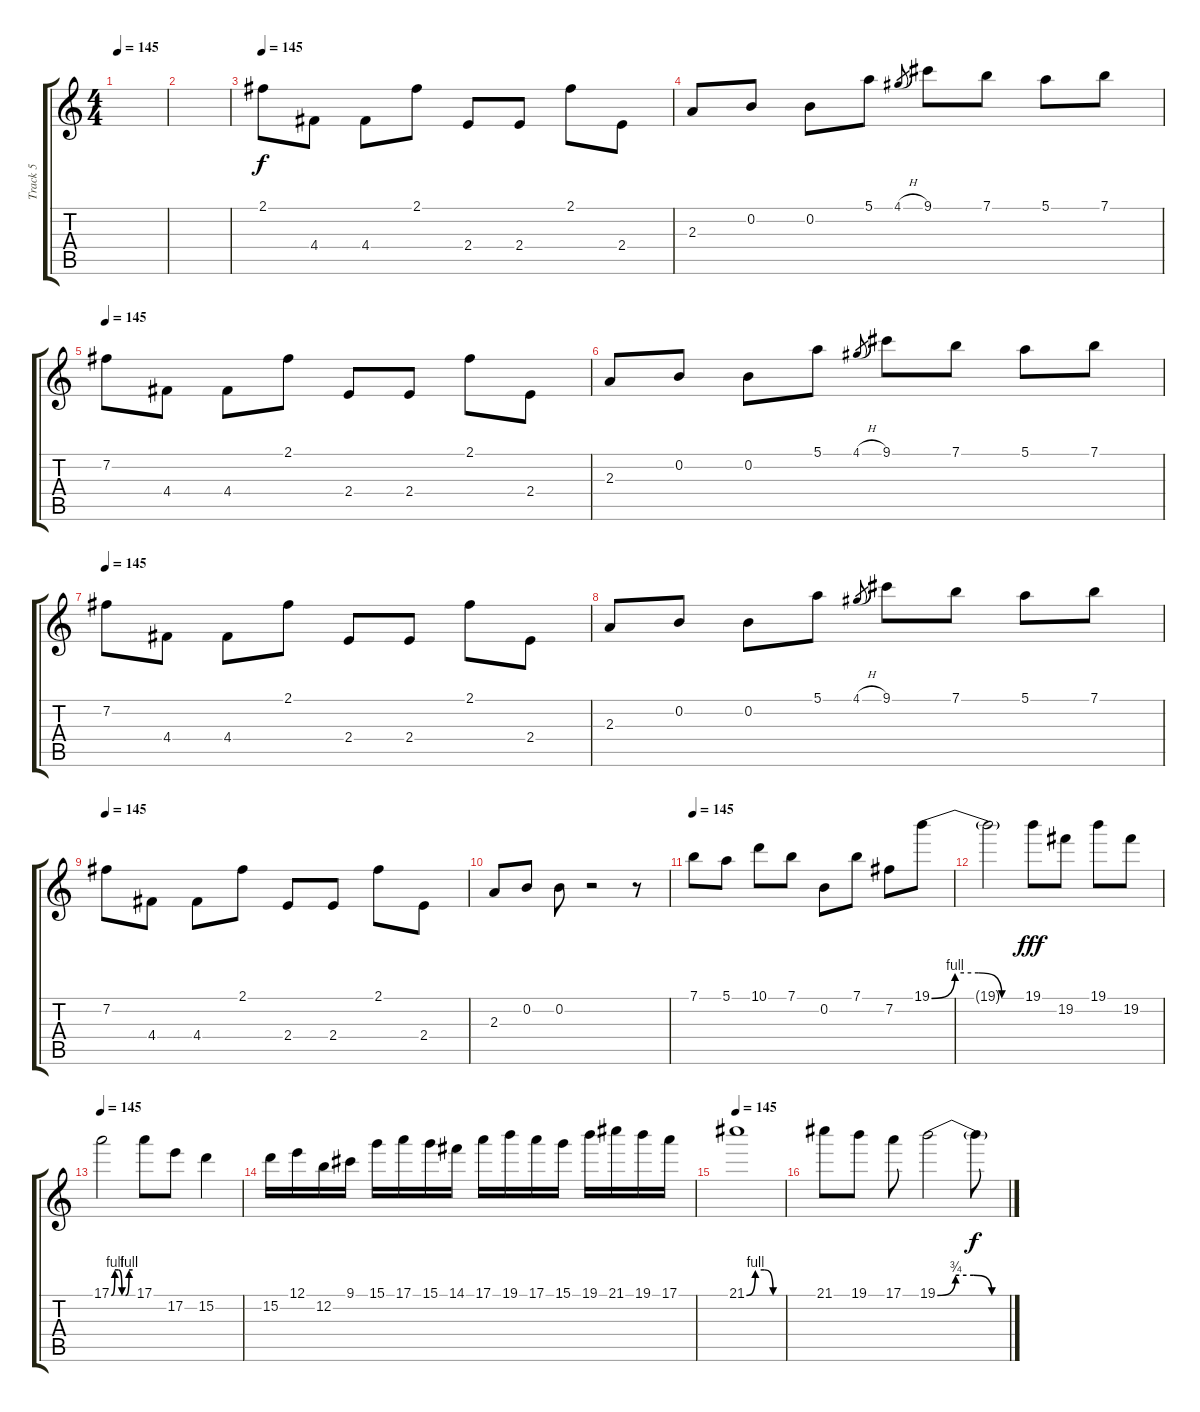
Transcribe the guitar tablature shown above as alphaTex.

\track ("Track 5" "Track 5") {instrument distortionguitar}
\staff {score tabs}
\tuning (E4 B3 G3 D3 A2 E2) {hide}
\ts (4 4)
\tempo 145
\clef g2
\ks c
|
|
\tempo 145
2.1.8{volume 16 instrument distortionguitar} 4.4.8 4.4.8 2.1.8 2.4.8 2.4.8 2.1.8 2.4.8 |
2.3.8 0.2.8 0.2.8 5.1.8 4.1{h}.8{gr} 9.1.8 7.1.8 5.1.8 7.1.8 |
\tempo 145
7.2.8{volume 16 instrument distortionguitar} 4.4.8 4.4.8 2.1.8 2.4.8 2.4.8 2.1.8 2.4.8 |
2.3.8 0.2.8 0.2.8 5.1.8 4.1{h}.8{gr} 9.1.8 7.1.8 5.1.8 7.1.8 |
\tempo 145
7.2.8{volume 16 instrument distortionguitar} 4.4.8 4.4.8 2.1.8 2.4.8 2.4.8 2.1.8 2.4.8 |
2.3.8 0.2.8 0.2.8 5.1.8 4.1{h}.8{gr} 9.1.8 7.1.8 5.1.8 7.1.8 |
\tempo 145
7.2.8{volume 16 instrument distortionguitar} 4.4.8 4.4.8 2.1.8 2.4.8 2.4.8 2.1.8 2.4.8 |
2.3.8 0.2.8 0.2.8 r.2 r.8 |
\tempo 145
7.1.8 5.1.8 10.1.8 7.1.8 0.2.8 7.1.8 7.2.8 19.1{be (custom 0 0 15 4 30 4 45 0 60 0)}.8 |
19.1{t}.2{dy f} 19.1.8{dy fff} 19.2.8 19.1.8 19.2.8 |
\tempo 145
17.1{be (custom 0 0 10 4 20 4 30 0 40 0 50 4 60 4)}.2 17.1.8 17.2.8 15.2.4 |
15.2.16 12.1.16 12.2.16 9.1.16 15.1.16 17.1.16 15.1.16 14.1.16 17.1.16 19.1.16 17.1.16 15.1.16 19.1.16 21.1.16 19.1.16 17.1.16 |
\tempo 145
21.1{be (custom 0 0 15 4 30 4 45 0 60 0)}.1 |
21.1.8 19.1.8 17.1.8 19.1{be (custom 0 0 15 3 30 3 45 0 60 0)}.2 19.1{t}.8{dy f}
